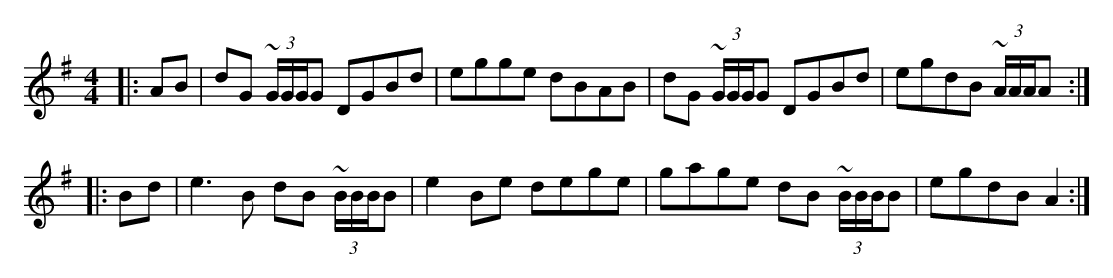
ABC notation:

X:1
M:4/4
K:G
|:AB|dG ~(3G/G/G/G DGBd|egge dBAB|dG ~(3G/G/G/G DGBd|egdB ~(3A/A/A/A :|
|:Bd|e3 B dB ~(3B/B/B/B|e2 Be dege|gage dB ~(3B/B/B/B|egdB A2:|
